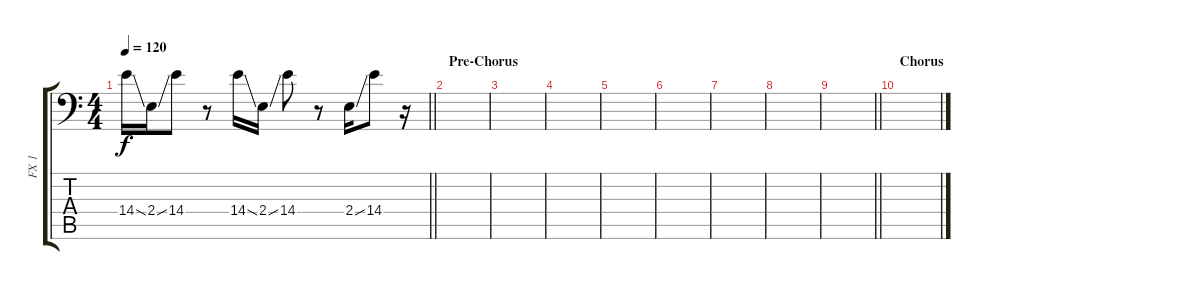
\track ("FX 1" "FX 1") {instrument synthbass1}
\staff {score tabs}
\tuning (E3 B2 G2 D2 A1 D1) {hide}
\ts (4 4)
\tempo 120
\clef f4
\barLineRight lightlight
\ks c
14.4{ss}.16{dy f} 2.4{ss}.16 14.4.8 r.8 14.4{ss}.16 2.4{ss}.16 14.4.8 r.8 2.4{ss}.16 14.4.8 r.16 |
\section ("" "Pre-Chorus")
|
|
|
|
|
|
|
\barLineRight lightlight
|
\section ("" "Chorus")
